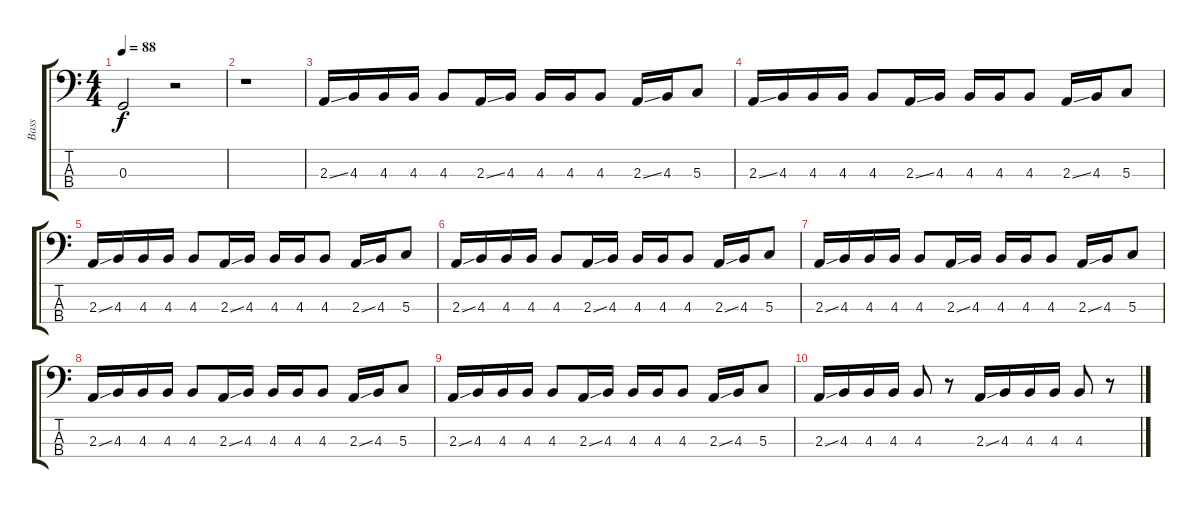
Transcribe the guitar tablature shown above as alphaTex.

\track ("Bass" "Bass") {instrument electricbasspick}
\staff {score tabs}
\tuning (F2 C2 G1 C1) {hide}
\ts (4 4)
\tempo 88
\clef f4
\ks c
0.3.2{dy f} r.2 |
r.1 |
2.3{ss}.16 4.3.16 4.3.16 4.3.16 4.3.8 2.3{ss}.16 4.3.16 4.3.16 4.3.16 4.3.8 2.3{ss}.16 4.3.16 5.3.8 |
2.3{ss}.16 4.3.16 4.3.16 4.3.16 4.3.8 2.3{ss}.16 4.3.16 4.3.16 4.3.16 4.3.8 2.3{ss}.16 4.3.16 5.3.8 |
2.3{ss}.16 4.3.16 4.3.16 4.3.16 4.3.8 2.3{ss}.16 4.3.16 4.3.16 4.3.16 4.3.8 2.3{ss}.16 4.3.16 5.3.8 |
2.3{ss}.16 4.3.16 4.3.16 4.3.16 4.3.8 2.3{ss}.16 4.3.16 4.3.16 4.3.16 4.3.8 2.3{ss}.16 4.3.16 5.3.8 |
2.3{ss}.16 4.3.16 4.3.16 4.3.16 4.3.8 2.3{ss}.16 4.3.16 4.3.16 4.3.16 4.3.8 2.3{ss}.16 4.3.16 5.3.8 |
2.3{ss}.16 4.3.16 4.3.16 4.3.16 4.3.8 2.3{ss}.16 4.3.16 4.3.16 4.3.16 4.3.8 2.3{ss}.16 4.3.16 5.3.8 |
2.3{ss}.16 4.3.16 4.3.16 4.3.16 4.3.8 2.3{ss}.16 4.3.16 4.3.16 4.3.16 4.3.8 2.3{ss}.16 4.3.16 5.3.8 |
2.3{ss}.16 4.3.16 4.3.16 4.3.16 4.3.8 r.8 2.3{ss}.16 4.3.16 4.3.16 4.3.16 4.3.8 r.8
